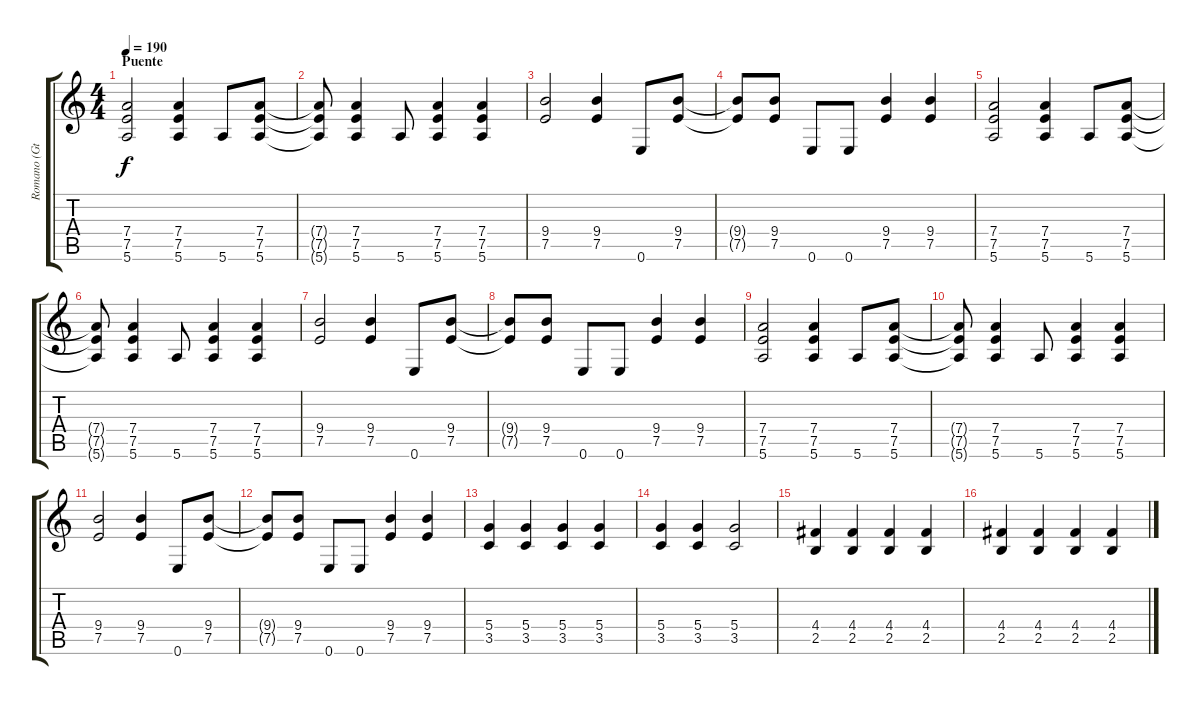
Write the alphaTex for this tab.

\track ("Romano (Gtr 2)" "Romano (Gt") {instrument distortionguitar}
\staff {score tabs}
\tuning (E4 B3 G3 D3 A2 E2) {hide}
\ts (4 4)
\section ("" "Puente")
\tempo 190
\clef g2
\ks c
(7.4 7.5 5.6).2{dy f} (7.4 7.5 5.6).4 5.6.8 (7.4 7.5 5.6).8 |
(7.4{t} 7.5{t} 5.6{t}).8 (7.4 7.5 5.6).4 5.6.8 (7.4 7.5 5.6).4 (7.4 7.5 5.6).4 |
(9.4 7.5).2 (9.4 7.5).4 0.6.8 (9.4 7.5).8 |
(9.4{t} 7.5{t}).8 (9.4 7.5).8 0.6.8 0.6.8 (9.4 7.5).4 (9.4 7.5).4 |
(7.4 7.5 5.6).2 (7.4 7.5 5.6).4 5.6.8 (7.4 7.5 5.6).8 |
(7.4{t} 7.5{t} 5.6{t}).8 (7.4 7.5 5.6).4 5.6.8 (7.4 7.5 5.6).4 (7.4 7.5 5.6).4 |
(9.4 7.5).2 (9.4 7.5).4 0.6.8 (9.4 7.5).8 |
(9.4{t} 7.5{t}).8 (9.4 7.5).8 0.6.8 0.6.8 (9.4 7.5).4 (9.4 7.5).4 |
(7.4 7.5 5.6).2 (7.4 7.5 5.6).4 5.6.8 (7.4 7.5 5.6).8 |
(7.4{t} 7.5{t} 5.6{t}).8 (7.4 7.5 5.6).4 5.6.8 (7.4 7.5 5.6).4 (7.4 7.5 5.6).4 |
(9.4 7.5).2 (9.4 7.5).4 0.6.8 (9.4 7.5).8 |
(9.4{t} 7.5{t}).8 (9.4 7.5).8 0.6.8 0.6.8 (9.4 7.5).4 (9.4 7.5).4 |
(5.4 3.5).4 (5.4 3.5).4 (5.4 3.5).4 (5.4 3.5).4 |
(5.4 3.5).4 (5.4 3.5).4 (5.4 3.5).2 |
(4.4 2.5).4 (4.4 2.5).4 (4.4 2.5).4 (4.4 2.5).4 |
(4.4 2.5).4 (4.4 2.5).4 (4.4 2.5).4 (4.4 2.5).4
